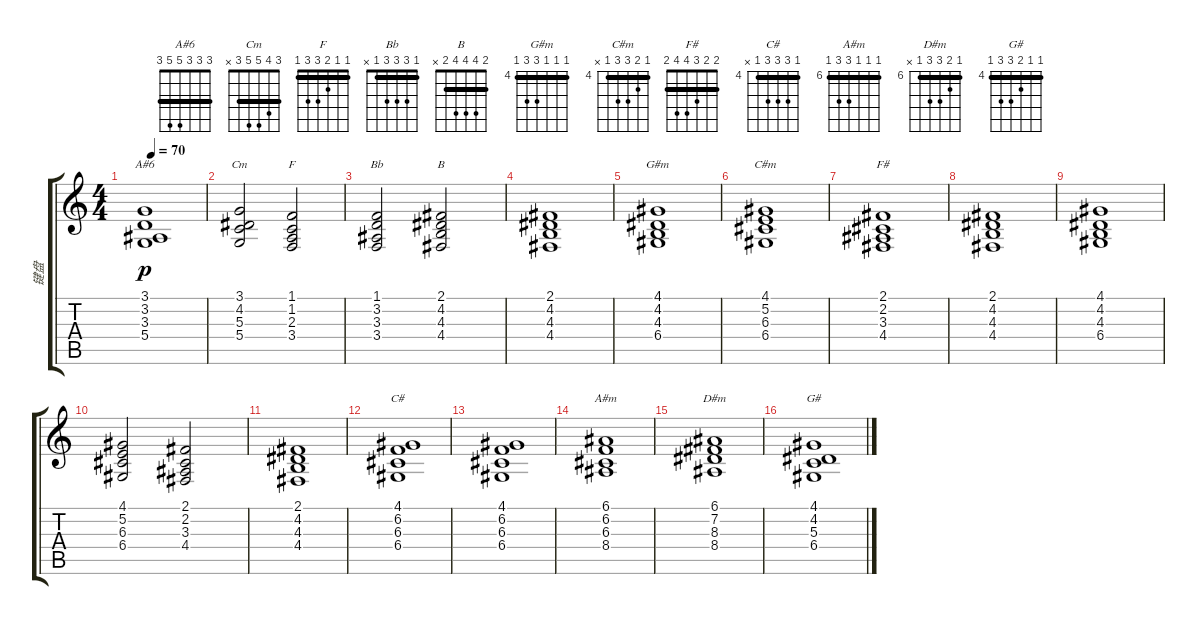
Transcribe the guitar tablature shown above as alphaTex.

\track ("键盘" "键盘") {instrument stringensemble2}
\staff {score tabs}
\tuning (E4 B3 G3 D3 A2 E2) {hide}
\chord ("A#6" 3 3 3 5 5 3) {barre 3}
\chord ("Cm" 3 4 5 5 3 x) {barre 3}
\chord ("F" 1 1 2 3 3 1) {barre 1}
\chord ("Bb" 1 3 3 3 1 x) {barre 1}
\chord ("B" 2 4 4 4 2 x) {barre 2}
\chord ("G#m" 4 4 4 6 6 4) {firstfret 4 barre 4}
\chord ("C#m" 4 5 6 6 4 x) {firstfret 4 barre 4}
\chord ("F#" 2 2 3 4 4 2) {barre 2}
\chord ("C#" 4 6 6 6 4 x) {firstfret 4 barre 4}
\chord ("A#m" 6 6 6 8 8 6) {firstfret 6 barre 6}
\chord ("D#m" 6 7 8 8 6 x) {firstfret 6 barre 6}
\chord ("G#" 4 4 5 6 6 4) {firstfret 4 barre 4}
\ts (4 4)
\tempo 70
\clef g2
\ks c
(3.1 3.2 3.3 5.4).1{ch "A#6" dy p} |
(3.1 4.2 5.3 5.4).2{ch "Cm"} (1.1 1.2 2.3 3.4).2{ch "F"} |
(1.1 3.2 3.3 3.4).2{ch "Bb"} (2.1 4.2 4.3 4.4).2{ch "B" txt ""} |
(2.1 4.2 4.3 4.4).1 |
(4.1 4.2 4.3 6.4).1{ch "G#m"} |
(4.1 5.2 6.3 6.4).1{ch "C#m"} |
(2.1 2.2 3.3 4.4).1{ch "F#"} |
(2.1 4.2 4.3 4.4).1 |
(4.1 4.2 4.3 6.4).1 |
(4.1 5.2 6.3 6.4).2 (2.1 2.2 3.3 4.4).2 |
(2.1 4.2 4.3 4.4).1 |
(4.1 6.2 6.3 6.4).1{ch "C#"} |
(4.1 6.2 6.3 6.4).1 |
(6.1 6.2 6.3 8.4).1{ch "A#m"} |
(6.1 7.2 8.3 8.4).1{ch "D#m"} |
(4.1 4.2 5.3 6.4).1{ch "G#"}
